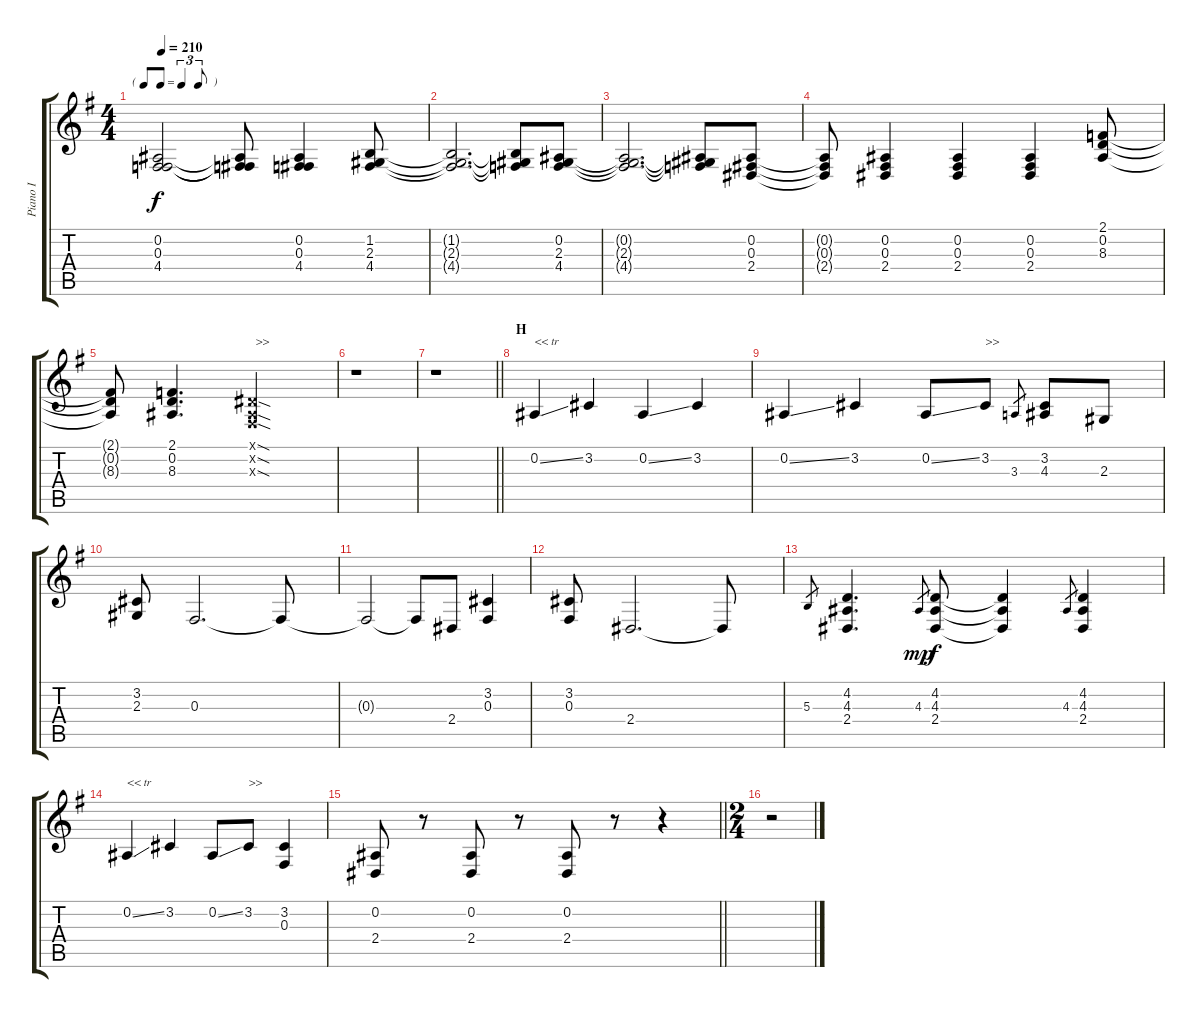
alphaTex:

\track ("Piano I" "Piano I") {instrument brightacousticpiano}
\staff {score tabs}
\tuning (Eb4 Bb3 Gb3 Db3 Ab2 Eb2) {hide}
\ts (4 4)
\tf triplet8th
\tempo 210
\clef g2
\ks g
(0.2{t} 0.3{t} 4.4{t}).2{dy f} (0.2{t} 0.3{t} 4.4{t}).8 (0.2 0.3 4.4).4 (1.2 2.3 4.4).8 |
(1.2{t} 2.3{t} 4.4{t}).2{d} (1.2{t} 2.3{t} 4.4{t}).8 (0.2 2.3 4.4).8 |
(0.2{t} 2.3{t} 4.4{t}).2{d} (0.2{t} 2.3{t} 4.4{t}).8 (0.2 0.3 2.4).8 |
(0.2{t} 0.3{t} 2.4{t}).8 (0.2 0.3 2.4).4 (0.2 0.3 2.4).4 (0.2 0.3 2.4).4 (2.1 0.2 8.3).8 |
(2.1{t} 0.2{t} 8.3{t}).8 (2.1 0.2 8.3).4{d} (0.1{sod x} 0.2{sod x} 0.3{sod x}).2{txt " >>"} |
r.1 |
\barLineRight lightlight
r.1 |
\section ("" "H")
0.2{ss}.4{txt "<< tr"} 3.2.4 0.2{ss}.4 3.2.4 |
0.2{ss}.4 3.2.4 0.2{ss}.8 3.2.8{txt ">>"} 3.3.8{gr} (3.2 4.3).8 2.3.8 |
(3.2 2.3).8 0.3.2{d} 0.3{t}.8 |
0.3{t}.2 0.3{t}.8 2.4.8 (3.2 0.3).4 |
(3.2 0.3).8 2.4.2{d} 2.4{t}.8 |
5.3.8{gr} (4.2 4.3 2.4).4{d} 4.3.8{gr dy mp} (4.2 4.3 2.4).8{dy f} (4.2{t} 4.3{t} 2.4{t}).4 4.3.8{gr} (4.2 4.3 2.4).4 |
0.2{ss}.4{txt "<< tr"} 3.2.4 0.2{ss}.8 3.2.8{txt ">>"} (3.2 0.3).4 |
\barLineRight lightlight
(0.2 2.4).8 r.8 (0.2 2.4).8 r.8 (0.2 2.4).8 r.8 r.4 |
\ts (2 4)
r.2
